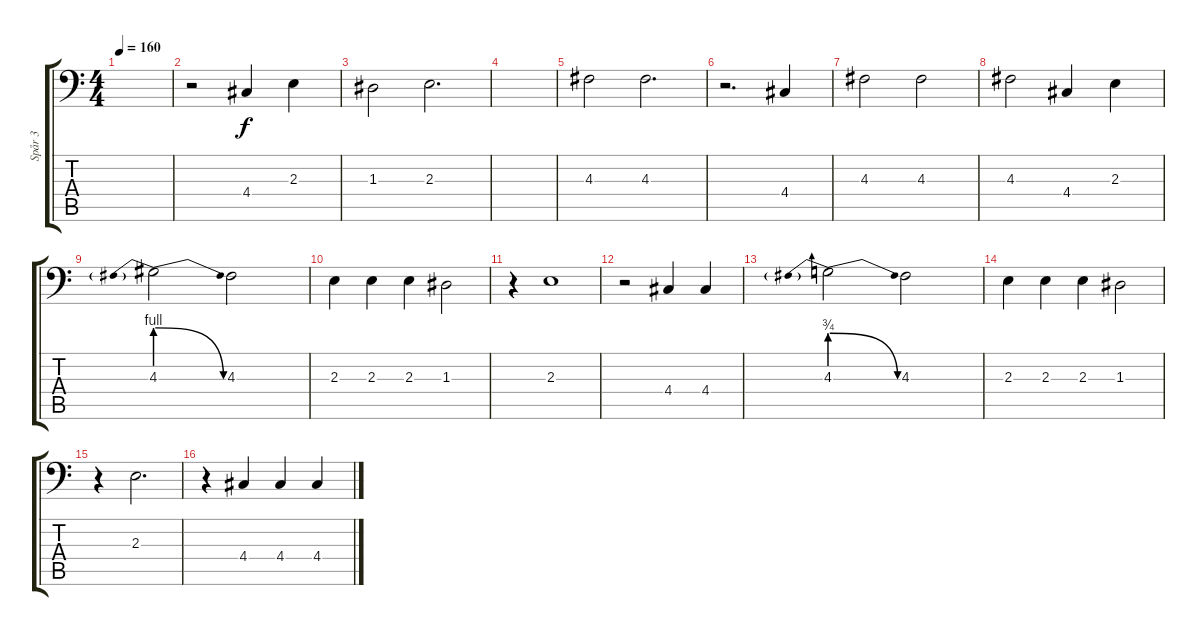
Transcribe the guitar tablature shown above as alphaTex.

\track ("Spår 3" "Spår 3") {instrument harmonica}
\staff {score tabs}
\tuning (B3 Gb3 D3 A2 E2 A1) {hide}
\ts (4 4)
\tempo 160
\clef f4
\ks c
|
r.2 4.4.4 2.3.4 |
1.3.2 2.3.2{d} |
|
4.3.2 4.3.2{d} |
r.2{d} 4.4.4 |
4.3.2 4.3.2 |
4.3.2 4.4.4 2.3.4 |
4.3{be (prebendrelease 0 4 60 0)}.2 4.3.2 |
2.3.4 2.3.4 2.3.4 1.3.2 |
r.4 2.3.1 |
r.2 4.4.4 4.4.4 |
4.3{be (prebendrelease 0 3 60 0)}.2 4.3.2 |
2.3.4 2.3.4 2.3.4 1.3.2 |
r.4 2.3.2{d} |
r.4 4.4.4 4.4.4 4.4.4
